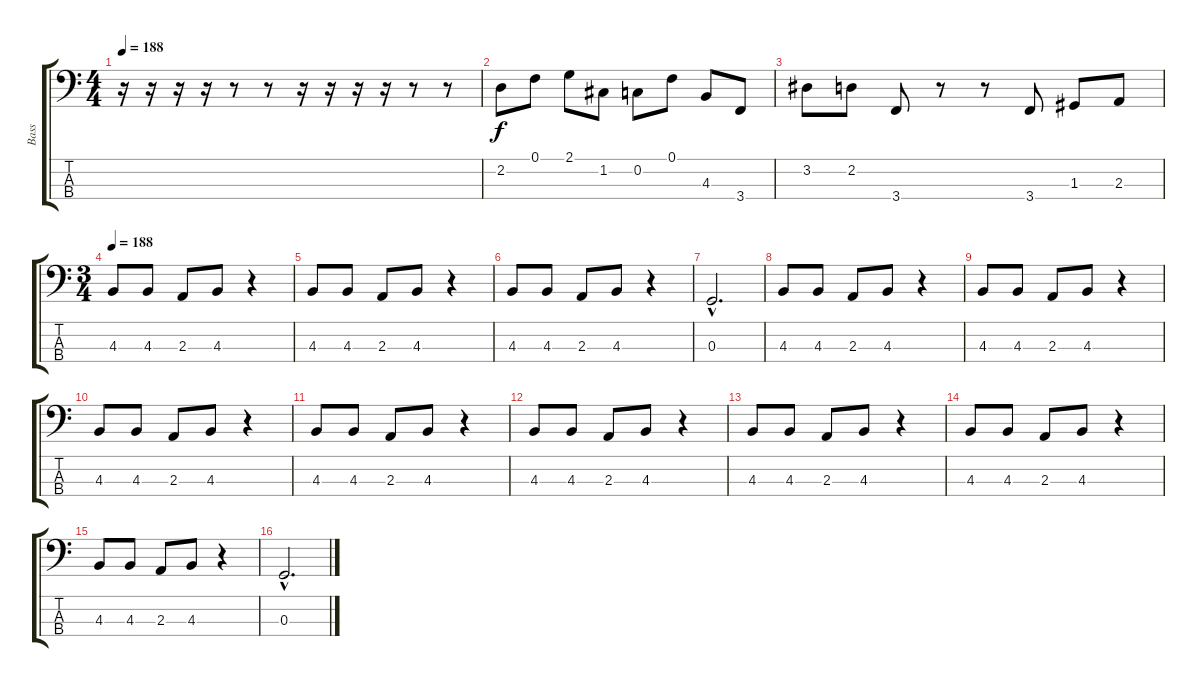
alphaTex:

\track ("Bass" "Bass") {instrument electricbassfinger}
\staff {score tabs}
\tuning (F2 C2 G1 D1) {hide}
\ts (4 4)
\tempo 188
\clef f4
\ks c
r.16{dy f} r.16 r.16 r.16 r.8 r.8 r.16 r.16 r.16 r.16 r.8 r.8 |
2.2.8 0.1.8 2.1.8 1.2.8 0.2.8 0.1.8 4.3.8 3.4.8 |
3.2.8 2.2.8 3.4.8 r.8 r.8 3.4.8 1.3.8 2.3.8 |
\ts (3 4)
\tempo 188
4.3.8 4.3.8 2.3.8 4.3.8 r.4 |
4.3.8 4.3.8 2.3.8 4.3.8 r.4 |
4.3.8 4.3.8 2.3.8 4.3.8 r.4 |
0.3{hac}.2{d} |
4.3.8 4.3.8 2.3.8 4.3.8 r.4 |
4.3.8 4.3.8 2.3.8 4.3.8 r.4 |
4.3.8 4.3.8 2.3.8 4.3.8 r.4 |
4.3.8 4.3.8 2.3.8 4.3.8 r.4 |
4.3.8 4.3.8 2.3.8 4.3.8 r.4 |
4.3.8 4.3.8 2.3.8 4.3.8 r.4 |
4.3.8 4.3.8 2.3.8 4.3.8 r.4 |
4.3.8 4.3.8 2.3.8 4.3.8 r.4 |
0.3{hac}.2{d}
